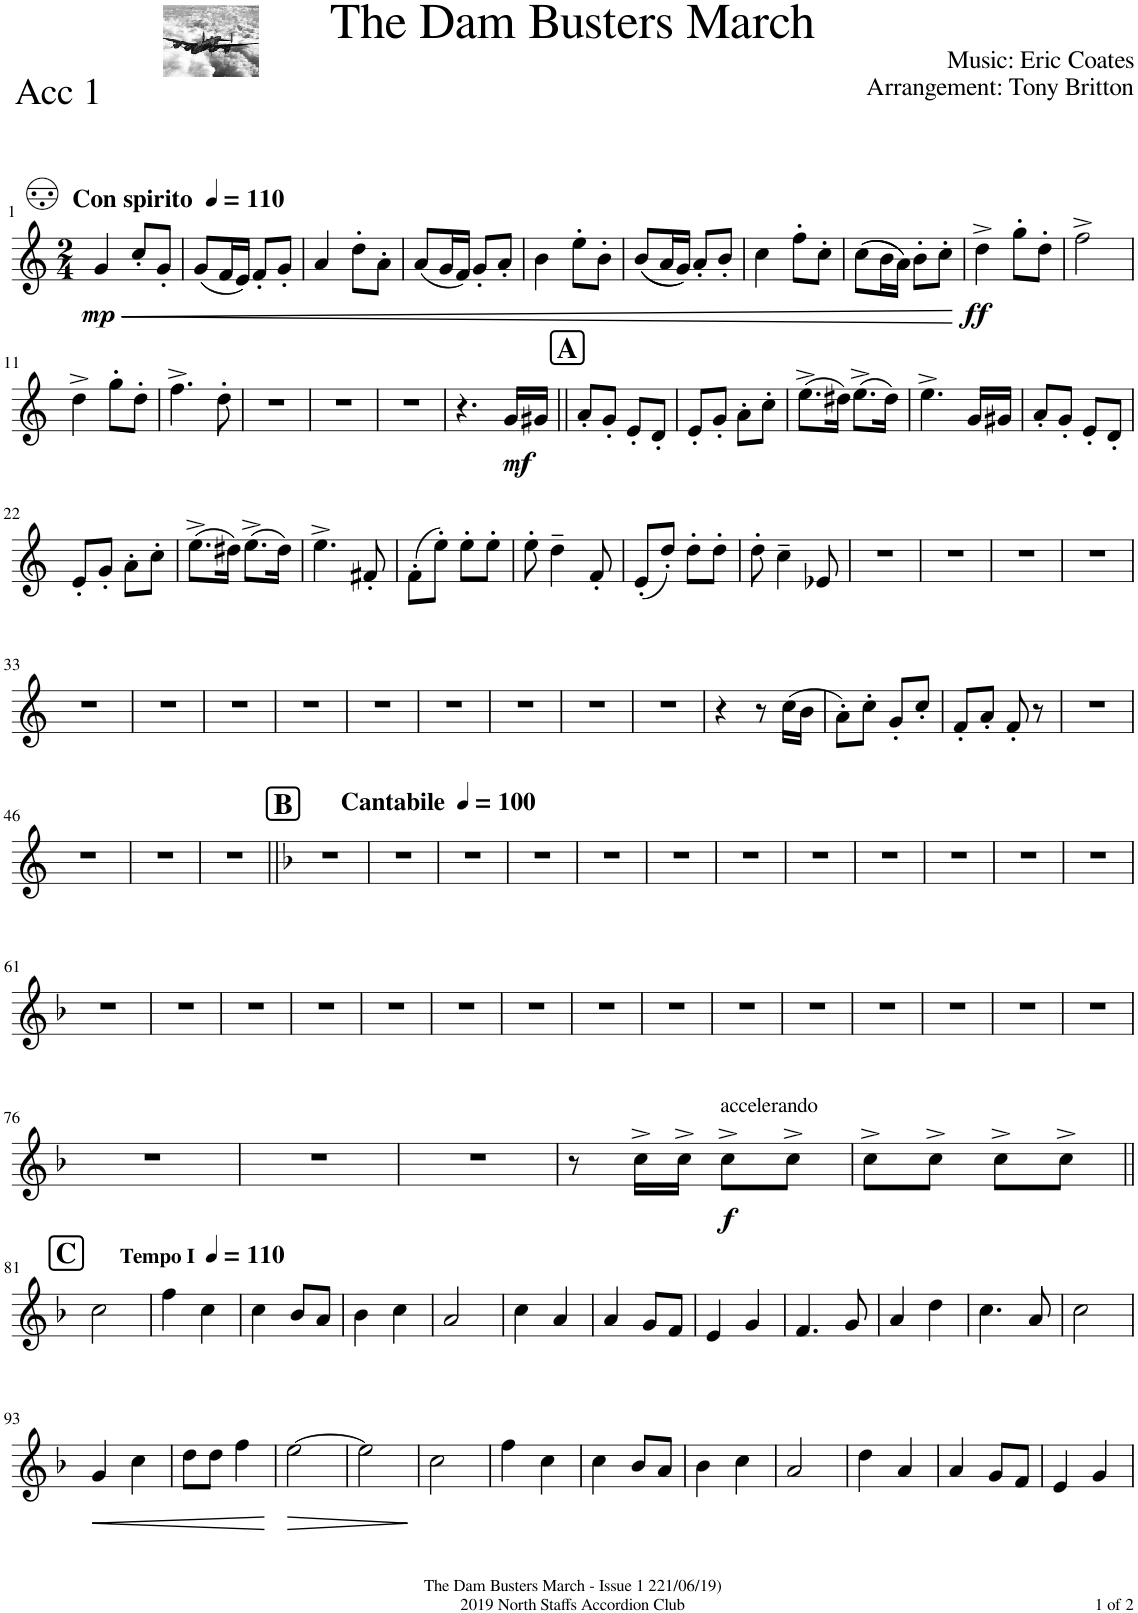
**kern	**dynam
*part1	*part1
*staff1	*staff1
*I"Acc 2	*
*I'Acc 2	*
*clefG2	*
*k[]	*
*M2/4	*
*MM110	*
=1	=1
!LO:TX:a:B:t=Con spirito	!
!	!LO:HP:b
!	!LO:DY:n=1:b
4g/	< mp
8cc'/L	.
8g'/J	.
=2	=2
(8g/L	.
16f/L	.
16e/JJ)	.
8f'/L	.
8g'/J	.
=3	=3
4a/	.
8dd'\L	.
8a'\J	.
=4	=4
(8a/L	.
16g/L	.
16f/JJ)	.
8g'/L	.
8a'/J	.
=5	=5
4b\	.
8ee'\L	.
8b'\J	.
=6	=6
((8b/L	.
16a/L	.
16g/JJ))	.
8a'/L	.
8b'/J	.
=7	=7
4cc\	.
8ff'\L	.
8cc'\J	.
=8	=8
((8cc\L	.
16b\L	.
16a\JJ))	.
8b'\L	.
8cc'\J	.
.	[
=9	=9
!	!LO:DY:b
4dd^\	ff
8gg'\L	.
8dd'\J	.
=10	=10
2ff^\	.
!!LO:LB:g=z
=11	=11
4dd^\	.
8gg'\L	.
8dd'\J	.
=12	=12
4.ff^\	.
8dd'\	.
=13	=13
2r	.
=14	=14
2r	.
=15	=15
2r	.
=16	=16
4.r	.
!	!LO:DY:b
16g/LL	mf
16g#X/JJ	.
!!LO:REH:place=s1:a:B:cj:fs=14:t=A
=17||	=17||
8a'/L	.
8g'/J	.
8e'/L	.
8d'/J	.
=18	=18
8e'/L	.
8g'/J	.
8a'\L	.
8cc'\J	.
=19	=19
(8.ee^\L	.
16dd#X\Jk)	.
(8.ee^\L	.
16dd#\Jk)	.
=20	=20
4.ee^\	.
16g/LL	.
16g#X/JJ	.
=21	=21
8a'/L	.
8g'/J	.
8e'/L	.
8d'/J	.
!!LO:LB:g=z
=22	=22
8e'/L	.
8g'/J	.
8a'\L	.
8cc'\J	.
=23	=23
(8.ee^\L	.
16dd#X\Jk)	.
(8.ee^\L	.
16dd#\Jk)	.
=24	=24
4.ee^\	.
8f#X'/	.
=25	=25
(8f'\L	.
8ee'\J)	.
8ee'\L	.
8ee'\J	.
=26	=26
8ee'\	.
4dd~\	.
8f'/	.
=27	=27
(8e'/L	.
8dd'/J)	.
8dd'\L	.
8dd'\J	.
=28	=28
8dd'\	.
4cc~\	.
8e-X/	.
=29	=29
2r	.
=30	=30
2r	.
=31	=31
2r	.
=32	=32
2r	.
!!LO:LB:g=z
=33	=33
2r	.
=34	=34
2r	.
=35	=35
2r	.
=36	=36
2r	.
=37	=37
2r	.
=38	=38
2r	.
=39	=39
2r	.
=40	=40
2r	.
=41	=41
2r	.
=42	=42
4r	.
8r	.
(16cc\LL	.
16b\JJ	.
=43	=43
8a'\L)	.
8cc'\J	.
8g'/L	.
8cc'/J	.
=44	=44
8f'/L	.
8a'/J	.
8f'/	.
8r	.
=45	=45
2r	.
!!LO:LB:g=z
=46	=46
2r	.
=47	=47
2r	.
=48	=48
2r	.
=49||	=49||
!!LO:REH:place=s1:a:B:cj:fs=14:t=B
*k[b-]	*
*MM100	*
!LO:TX:a:B:t=Cantabile	!
2r	.
=50	=50
2r	.
=51	=51
2r	.
=52	=52
2r	.
=53	=53
2r	.
=54	=54
2r	.
=55	=55
2r	.
=56	=56
2r	.
=57	=57
2r	.
=58	=58
2r	.
=59	=59
2r	.
=60	=60
2r	.
!!LO:LB:g=z
=61	=61
2r	.
=62	=62
2r	.
=63	=63
2r	.
=64	=64
2r	.
=65	=65
2r	.
=66	=66
2r	.
=67	=67
2r	.
=68	=68
2r	.
=69	=69
2r	.
=70	=70
2r	.
=71	=71
2r	.
=72	=72
2r	.
=73	=73
2r	.
=74	=74
2r	.
=75	=75
2r	.
!!LO:LB:g=z
=76	=76
2r	.
=77	=77
2r	.
=78	=78
2r	.
=79	=79
8r	.
16cc^\LL	.
16cc^\JJ	.
!LO:TX:a:t=accelerando	!
!	!LO:DY:b
8cc^\L	f
8cc^\J	.
=80	=80
8cc^\L	.
8cc^\J	.
8cc^\L	.
8cc^\J	.
!!LO:LB:g=z
=81||	=81||
!!LO:REH:place=s1:a:B:cj:fs=14:t=C
*MM110	*
!LO:TX:a:B:t=Tempo I	!
2cc\	.
=82	=82
4ff\	.
4cc\	.
=83	=83
4cc\	.
8b-/L	.
8a/J	.
=84	=84
4b-\	.
4cc\	.
=85	=85
2a/	.
=86	=86
4cc\	.
4a/	.
=87	=87
4a/	.
8g/L	.
8f/J	.
=88	=88
4e/	.
4g/	.
=89	=89
4.f/	.
8g/	.
=90	=90
4a/	.
4dd\	.
=91	=91
4.cc\	.
8a/	.
=92	=92
2cc\	.
!!LO:LB:g=z
=93	=93
!	!LO:HP:b
4g/	<
4cc\	.
=94	=94
8dd\L	.
8dd\J	.
4ff\	.
.	[
=95	=95
!	!LO:HP:b
[2ee\	>
=96	=96
2ee\]	.
.	]
=97	=97
2cc\	.
=98	=98
4ff\	.
4cc\	.
=99	=99
4cc\	.
8b-/L	.
8a/J	.
=100	=100
4b-\	.
4cc\	.
=101	=101
2a/	.
=102	=102
4dd\	.
4a/	.
=103	=103
4a/	.
8g/L	.
8f/J	.
=104	=104
4e/	.
4g/	.
=	=
*-	*-
